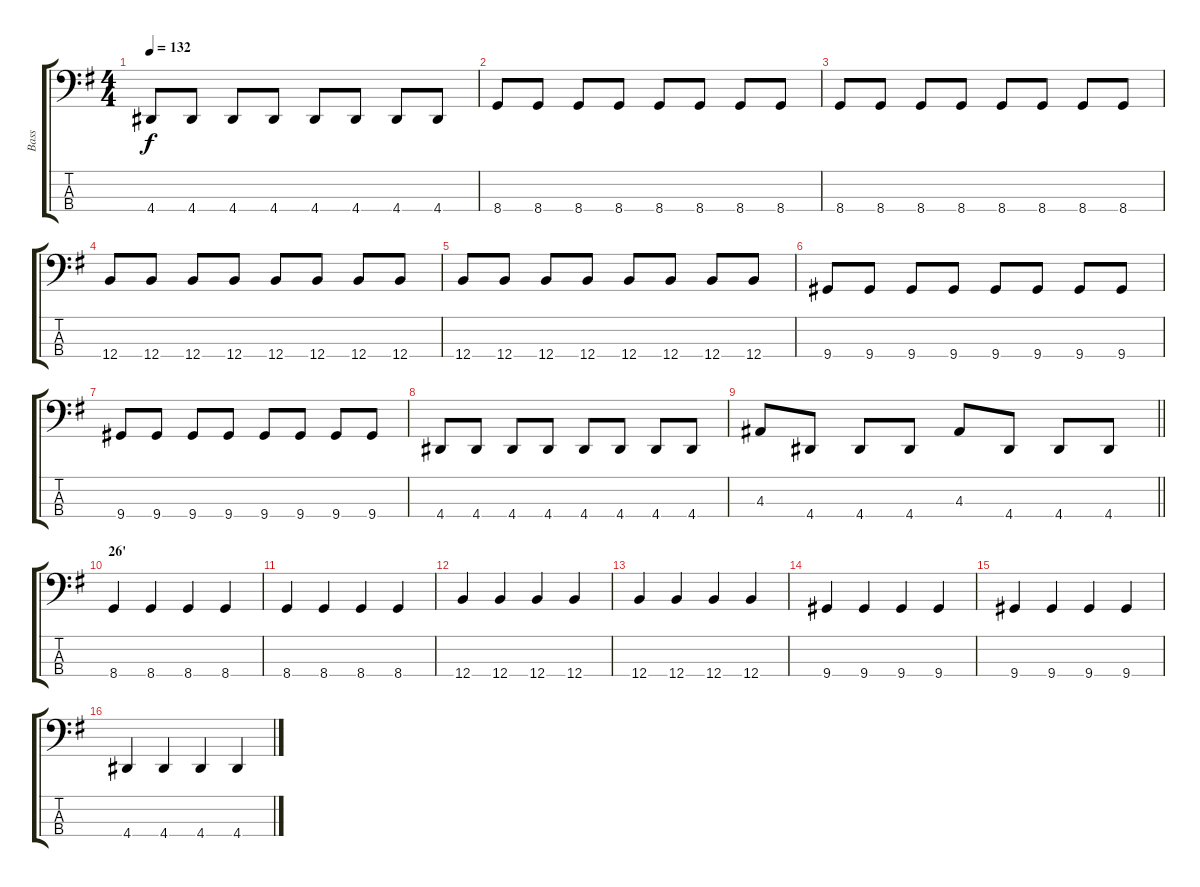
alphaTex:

\track ("Bass" "Bass") {instrument electricbassfinger}
\staff {score tabs}
\tuning (E2 B1 Gb1 B0) {hide}
\ts (4 4)
\tempo 132
\clef f4
\ks eminor
4.4.8{dy f} 4.4.8 4.4.8 4.4.8 4.4.8 4.4.8 4.4.8 4.4.8 |
8.4.8 8.4.8 8.4.8 8.4.8 8.4.8 8.4.8 8.4.8 8.4.8 |
8.4.8 8.4.8 8.4.8 8.4.8 8.4.8 8.4.8 8.4.8 8.4.8 |
12.4.8 12.4.8 12.4.8 12.4.8 12.4.8 12.4.8 12.4.8 12.4.8 |
12.4.8 12.4.8 12.4.8 12.4.8 12.4.8 12.4.8 12.4.8 12.4.8 |
9.4.8 9.4.8 9.4.8 9.4.8 9.4.8 9.4.8 9.4.8 9.4.8 |
9.4.8 9.4.8 9.4.8 9.4.8 9.4.8 9.4.8 9.4.8 9.4.8 |
4.4.8 4.4.8 4.4.8 4.4.8 4.4.8 4.4.8 4.4.8 4.4.8 |
\barLineRight lightlight
4.3.8 4.4.8 4.4.8 4.4.8 4.3.8 4.4.8 4.4.8 4.4.8 |
\section ("" "26'")
8.4.4 8.4.4 8.4.4 8.4.4 |
8.4.4 8.4.4 8.4.4 8.4.4 |
12.4.4 12.4.4 12.4.4 12.4.4 |
12.4.4 12.4.4 12.4.4 12.4.4 |
9.4.4 9.4.4 9.4.4 9.4.4 |
9.4.4 9.4.4 9.4.4 9.4.4 |
4.4.4 4.4.4 4.4.4 4.4.4
